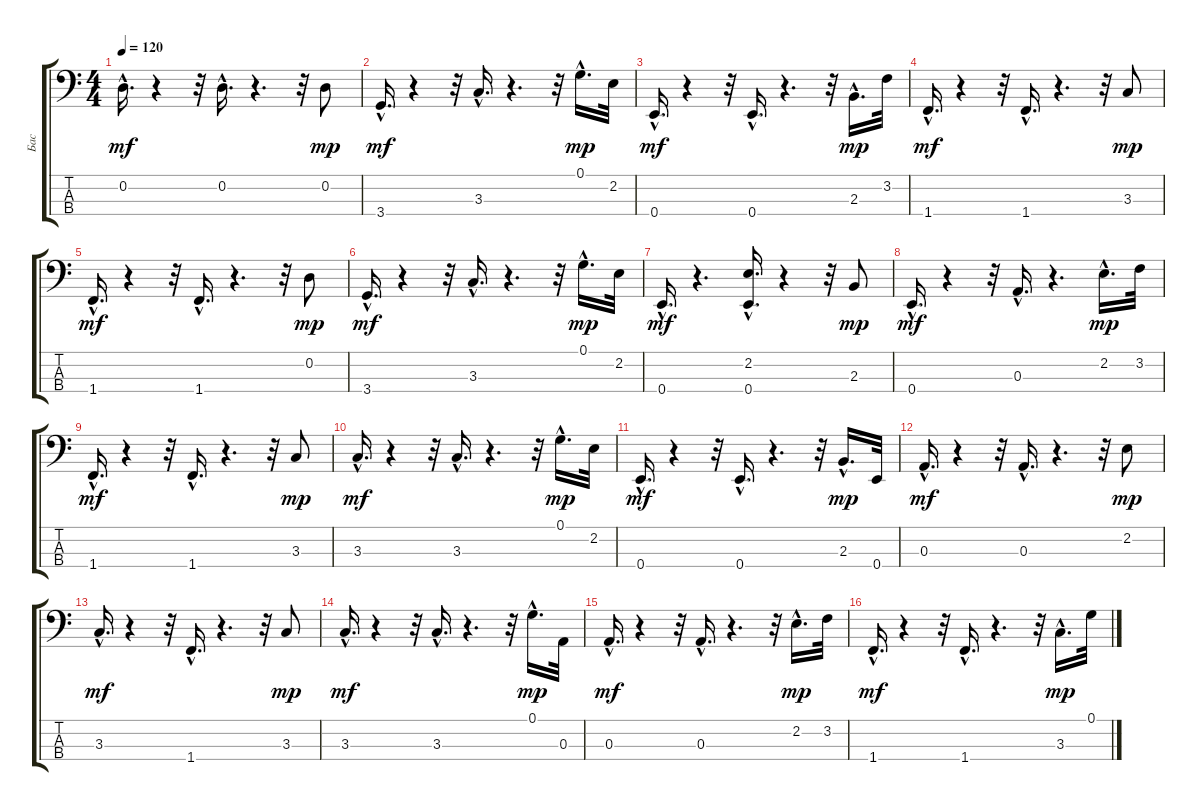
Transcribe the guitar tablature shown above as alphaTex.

\track ("Бас" "Бас") {instrument electricbassfinger}
\staff {score tabs}
\tuning (G2 D2 A1 E1) {hide}
\ts (4 4)
\tempo 120
\clef f4
\ks c
0.2{hac}.16{d dy mf} r.4 r.32 0.2{hac}.16{d} r.4{d} r.32 0.2.8{dy mp} |
3.4{hac}.16{d dy mf} r.4 r.32 3.3{hac}.16{d} r.4{d} r.32 0.1{hac}.16{d dy mp} 2.2.32 |
0.4{hac}.16{d dy mf} r.4 r.32 0.4{hac}.16{d} r.4{d} r.32 2.3{hac}.16{d dy mp} 3.2.32 |
1.4{hac}.16{d dy mf} r.4 r.32 1.4{hac}.16{d} r.4{d} r.32 3.3.8{dy mp} |
1.4{hac}.16{d dy mf} r.4 r.32 1.4{hac}.16{d} r.4{d} r.32 0.2.8{dy mp} |
3.4{hac}.16{d dy mf} r.4 r.32 3.3{hac}.16{d} r.4{d} r.32 0.1{hac}.16{d dy mp} 2.2.32 |
0.4{hac}.16{d dy mf} r.4{d} (2.2{hac} 0.4{hac}).16{d} r.4 r.32 2.3.8{dy mp} |
0.4{hac}.16{d dy mf} r.4 r.32 0.3{hac}.16{d} r.4{d} 2.2{hac}.16{d dy mp} 3.2.32 |
1.4{hac}.16{d dy mf} r.4 r.32 1.4{hac}.16{d} r.4{d} r.32 3.3.8{dy mp} |
3.3{hac}.16{d dy mf} r.4 r.32 3.3{hac}.16{d} r.4{d} r.32 0.1{hac}.16{d dy mp} 2.2.32 |
0.4{hac}.16{d dy mf} r.4 r.32 0.4{hac}.16{d} r.4{d} r.32 2.3{hac}.16{d dy mp} 0.4.32 |
0.3{hac}.16{d dy mf} r.4 r.32 0.3{hac}.16{d} r.4{d} r.32 2.2.8{dy mp} |
3.3{hac}.16{d dy mf} r.4 r.32 1.4{hac}.16{d} r.4{d} r.32 3.3.8{dy mp} |
3.3{hac}.16{d dy mf} r.4 r.32 3.3{hac}.16{d} r.4{d} r.32 0.1{hac}.16{d dy mp} 0.3.32 |
0.3{hac}.16{d dy mf} r.4 r.32 0.3{hac}.16{d} r.4{d} r.32 2.2{hac}.16{d dy mp} 3.2.32 |
1.4{hac}.16{d dy mf} r.4 r.32 1.4{hac}.16{d} r.4{d} r.32 3.3{hac}.16{d dy mp} 0.1.32
